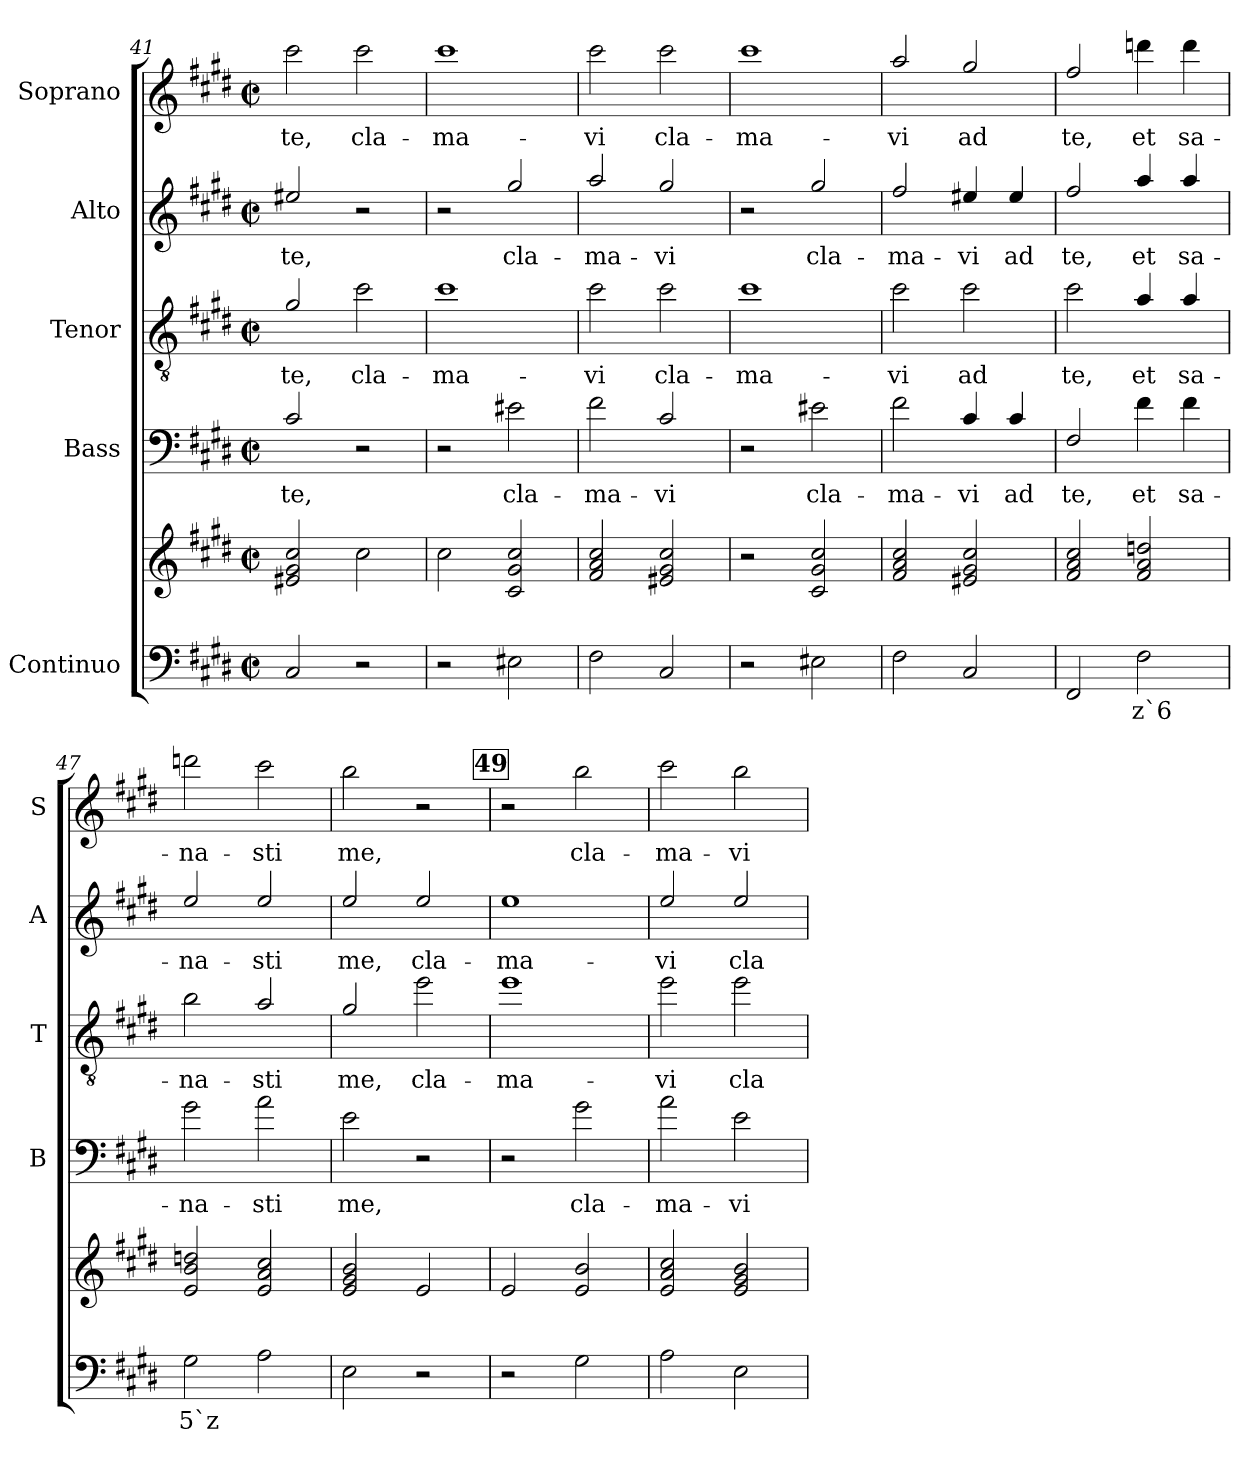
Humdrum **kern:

**kern	**text	**kern	**kern	**text	**kern	**text	**kern	**text	**kern	**text
*part5	*part5	*part5	*part4	*part4	*part3	*part3	*part2	*part2	*part1	*part1
*staff6	*staff6	*staff5	*staff4	*staff4	*staff3	*staff3	*staff2	*staff2	*staff1	*staff1
*I"Continuo	*	*	*I"Bass	*	*I"Tenor	*	*I"Alto	*	*I"Soprano	*
*	*	*	*I'B	*	*I'T	*	*I'A	*	*I'S	*
*clefF4	*	*clefG2	*clefF4	*	*clefGv2	*	*clefG2	*	*clefG2	*
*	*	*	*ITrd7c12	*	*ITrd7c12	*	*ITrd7c12	*	*ITrd7c12	*
*k[f#c#g#d#]	*	*k[f#c#g#d#]	*k[f#c#g#d#]	*	*k[f#c#g#d#]	*	*k[f#c#g#d#]	*	*k[f#c#g#d#]	*
*E:	*	*E:	*E:	*	*E:	*	*E:	*	*E:	*
*M2/2	*	*M2/2	*M2/2	*	*M2/2	*	*M2/2	*	*M2/2	*
*met(c|)	*	*met(c|)	*met(c|)	*	*met(c|)	*	*met(c|)	*	*met(c|)	*
=41	=41	=41	=41	=41	=41	=41	=41	=41	=41	=41
!	!	!	!	!LO:LY:b	!	!	!	!	!	!
!	!	!	!	!	!	!LO:LY:b	!	!	!	!
!	!	!	!	!	!	!	!	!LO:LY:b	!	!
!	!	!	!	!	!	!	!	!	!	!LO:LY:b
2C#/	.	2e#X!/ 2g#!/ 2cc#!/	2C#/	te,	2G#/	te,	2e#X/	te,	2cc#\	te,
!	!	!	!	!	!	!LO:LY:b	!	!	!	!
!	!	!	!	!	!	!	!	!	!	!LO:LY:b
2r	.	2cc#!\	2r	.	2c#\	cla-	2r	.	2cc#\	cla-
=42	=42	=42	=42	=42	=42	=42	=42	=42	=42	=42
!	!	!	!	!	!	!LO:LY:b	!	!	!	!
!	!	!	!	!	!	!	!	!	!	!LO:LY:b
2r	.	2cc#!\	2r	.	1c#	-ma-	2r	.	1cc#	-ma-
!	!	!	!	!LO:LY:b	!	!	!	!	!	!
!	!	!	!	!	!	!	!	!LO:LY:b	!	!
2E#X\	.	2c#!/ 2g#!/ 2cc#!/	2E#X\	cla-	.	.	2g#/	cla-	.	.
=43	=43	=43	=43	=43	=43	=43	=43	=43	=43	=43
!	!	!	!	!LO:LY:b	!	!	!	!	!	!
!	!	!	!	!	!	!LO:LY:b	!	!	!	!
!	!	!	!	!	!	!	!	!LO:LY:b	!	!
!	!	!	!	!	!	!	!	!	!	!LO:LY:b
2F#\	.	2f#!/ 2a!/ 2cc#!/	2F#\	-ma-	2c#\	-vi	2a/	-ma-	2cc#\	-vi
!	!	!	!	!LO:LY:b	!	!	!	!	!	!
!	!	!	!	!	!	!LO:LY:b	!	!	!	!
!	!	!	!	!	!	!	!	!LO:LY:b	!	!
!	!	!	!	!	!	!	!	!	!	!LO:LY:b
2C#/	.	2e#X!/ 2g#!/ 2cc#!/	2C#/	-vi	2c#\	cla-	2g#/	-vi	2cc#\	cla-
=44	=44	=44	=44	=44	=44	=44	=44	=44	=44	=44
!	!	!	!	!	!	!LO:LY:b	!	!	!	!
!	!	!	!	!	!	!	!	!	!	!LO:LY:b
2r	.	2r	2r	.	1c#	-ma-	2r	.	1cc#	-ma-
!	!	!	!	!LO:LY:b	!	!	!	!	!	!
!	!	!	!	!	!	!	!	!LO:LY:b	!	!
2E#X\	.	2c#!/ 2g#!/ 2cc#!/	2E#X\	cla-	.	.	2g#/	cla-	.	.
=45	=45	=45	=45	=45	=45	=45	=45	=45	=45	=45
!	!	!	!	!LO:LY:b	!	!	!	!	!	!
!	!	!	!	!	!	!LO:LY:b	!	!	!	!
!	!	!	!	!	!	!	!	!LO:LY:b	!	!
!	!	!	!	!	!	!	!	!	!	!LO:LY:b
2F#\	.	2f#!/ 2a!/ 2cc#!/	2F#\	-ma-	2c#\	-vi	2f#/	-ma-	2a/	-vi
!	!	!	!	!LO:LY:b	!	!	!	!	!	!
!	!	!	!	!	!	!LO:LY:b	!	!	!	!
!	!	!	!	!	!	!	!	!LO:LY:b	!	!
!	!	!	!	!	!	!	!	!	!	!LO:LY:b
2C#/	.	2e#X!/ 2g#!/ 2cc#!/	4C#/	-vi	2c#\	ad	4e#X/	-vi	2g#/	ad
!	!	!	!	!LO:LY:b	!	!	!	!	!	!
!	!	!	!	!	!	!	!	!LO:LY:b	!	!
.	.	.	4C#/	ad	.	.	4e#/	ad	.	.
=46	=46	=46	=46	=46	=46	=46	=46	=46	=46	=46
!	!	!	!	!LO:LY:b	!	!	!	!	!	!
!	!	!	!	!	!	!LO:LY:b	!	!	!	!
!	!	!	!	!	!	!	!	!LO:LY:b	!	!
!	!	!	!	!	!	!	!	!	!	!LO:LY:b
2FF#/	.	2f#!/ 2a!/ 2cc#!/	2FF#/	te,	2c#\	te,	2f#/	te,	2f#/	te,
!	!LO:LY:b	!	!	!	!	!	!	!	!	!
!	!	!	!	!LO:LY:b	!	!	!	!	!	!
!	!	!	!	!	!	!LO:LY:b	!	!	!	!
!	!	!	!	!	!	!	!	!LO:LY:b	!	!
!	!	!	!	!	!	!	!	!	!	!LO:LY:b
2F#\	z`6	2f#!/ 2a!/ 2ddn!/	4F#\	et	4A/	et	4a/	et	4ddn\	et
!	!	!	!	!LO:LY:b	!	!	!	!	!	!
!	!	!	!	!	!	!LO:LY:b	!	!	!	!
!	!	!	!	!	!	!	!	!LO:LY:b	!	!
!	!	!	!	!	!	!	!	!	!	!LO:LY:b
.	.	.	4F#\	sa-	4A/	sa-	4a/	sa-	4dd\	sa-
!!LO:LB:g=z
=47	=47	=47	=47	=47	=47	=47	=47	=47	=47	=47
!	!LO:LY:b	!	!	!	!	!	!	!	!	!
!	!	!	!	!LO:LY:b	!	!	!	!	!	!
!	!	!	!	!	!	!LO:LY:b	!	!	!	!
!	!	!	!	!	!	!	!	!LO:LY:b	!	!
!	!	!	!	!	!	!	!	!	!	!LO:LY:b
2G#\	5`z	2e!/ 2b!/ 2ddn!/	2G#\	-na-	2B\	-na-	2e/	-na-	2ddn\	-na-
!	!	!	!	!LO:LY:b	!	!	!	!	!	!
!	!	!	!	!	!	!LO:LY:b	!	!	!	!
!	!	!	!	!	!	!	!	!LO:LY:b	!	!
!	!	!	!	!	!	!	!	!	!	!LO:LY:b
2A\	.	2e!/ 2a!/ 2cc#!/	2A\	-sti	2A/	-sti	2e/	-sti	2cc#\	-sti
=48	=48	=48	=48	=48	=48	=48	=48	=48	=48	=48
!	!	!	!	!LO:LY:b	!	!	!	!	!	!
!	!	!	!	!	!	!LO:LY:b	!	!	!	!
!	!	!	!	!	!	!	!	!LO:LY:b	!	!
!	!	!	!	!	!	!	!	!	!	!LO:LY:b
2E\	.	2e!/ 2g#!/ 2b!/	2E\	me,	2G#/	me,	2e/	me,	2b\	me,
!	!	!	!	!	!	!LO:LY:b	!	!	!	!
!	!	!	!	!	!	!	!	!LO:LY:b	!	!
2r	.	2e!/	2r	.	2e\	cla-	2e/	cla-	2r	.
!!LO:REH:place=s1:a:B:fs=8.3:t=49
=49	=49	=49	=49	=49	=49	=49	=49	=49	=49	=49
!	!	!	!	!	!	!LO:LY:b	!	!	!	!
!	!	!	!	!	!	!	!	!LO:LY:b	!	!
2r	.	2e!/	2r	.	1e	-ma-	1e	-ma-	2r	.
!	!	!	!	!LO:LY:b	!	!	!	!	!	!
!	!	!	!	!	!	!	!	!	!	!LO:LY:b
2G#\	.	2e!/ 2b!/	2G#\	cla-	.	.	.	.	2b\	cla-
=50	=50	=50	=50	=50	=50	=50	=50	=50	=50	=50
!	!	!	!	!LO:LY:b	!	!	!	!	!	!
!	!	!	!	!	!	!LO:LY:b	!	!	!	!
!	!	!	!	!	!	!	!	!LO:LY:b	!	!
!	!	!	!	!	!	!	!	!	!	!LO:LY:b
2A\	.	2e!/ 2a!/ 2cc#!/	2A\	-ma-	2e\	-vi	2e/	-vi	2cc#\	-ma-
!	!	!	!	!LO:LY:b	!	!	!	!	!	!
!	!	!	!	!	!	!LO:LY:b	!	!	!	!
!	!	!	!	!	!	!	!	!LO:LY:b	!	!
!	!	!	!	!	!	!	!	!	!	!LO:LY:b
2E\	.	2e!/ 2g#!/ 2b!/	2E\	-vi	2e\	cla-	2e/	cla-	2b\	-vi
=	=	=	=	=	=	=	=	=	=	=
*-	*-	*-	*-	*-	*-	*-	*-	*-	*-	*-
